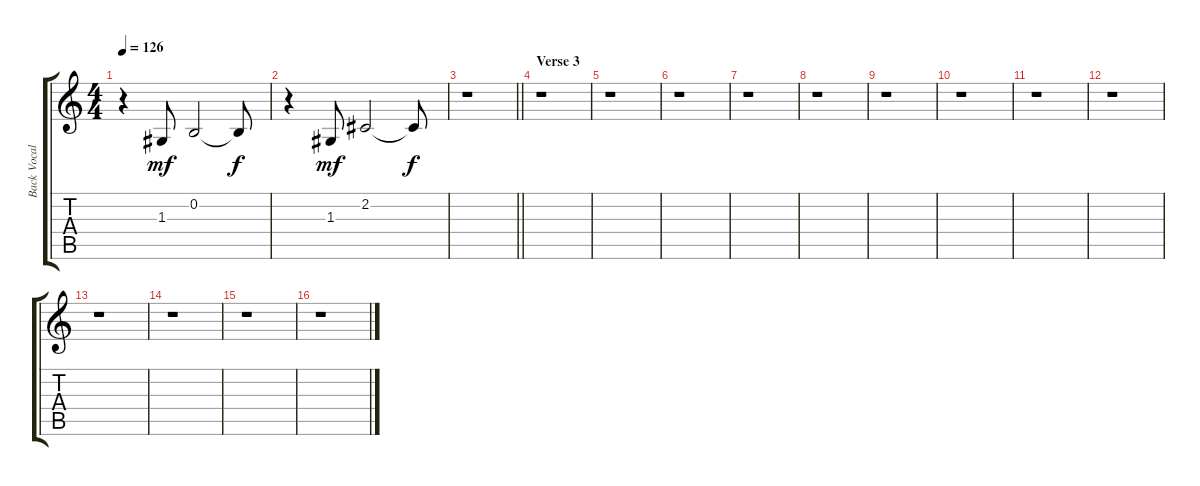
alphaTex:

\track ("Back Vocals 2" "Back Vocal") {instrument whistle}
\staff {score tabs}
\tuning (E4 B3 G3 D3 A2 E2) {hide}
\ts (4 4)
\tempo 126
\clef g2
\ks c
r.4{dy f} 1.3.8{dy mf} 0.2.2 0.2{t}.8{dy f} |
r.4 1.3.8{dy mf} 2.2.2 2.2{t}.8{dy f} |
\barLineRight lightlight
r.1 |
\section ("" "Verse 3")
r.1 |
r.1 |
r.1 |
r.1 |
r.1 |
r.1 |
r.1 |
r.1 |
r.1 |
r.1 |
r.1 |
r.1 |
r.1
